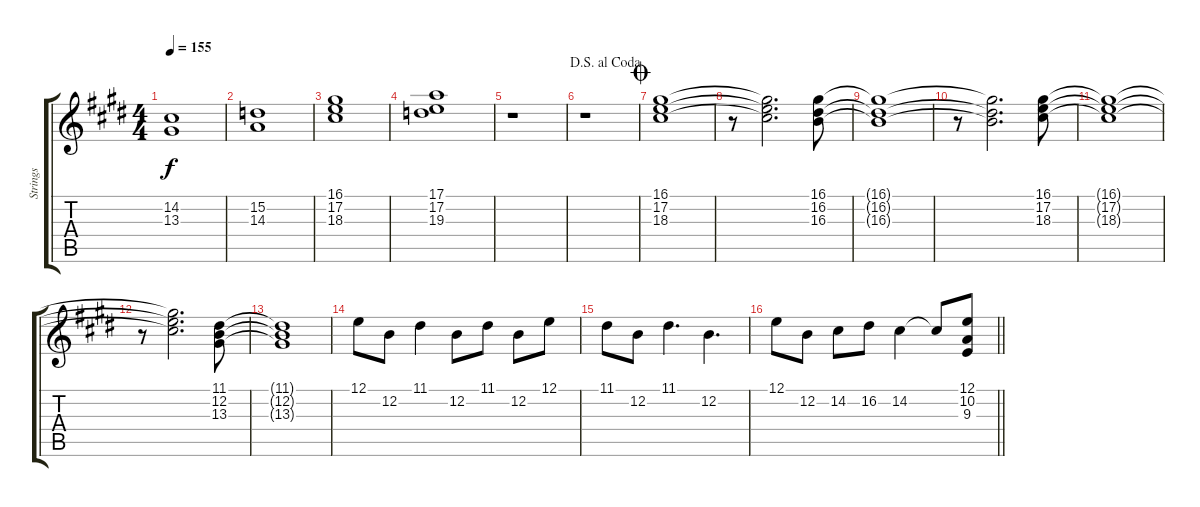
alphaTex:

\track ("Strings" "Strings") {instrument stringensemble1}
\staff {score tabs}
\tuning (E4 B3 G3 D3 A2 E2) {hide}
\ts (4 4)
\tempo 155
\clef g2
\ks e
(14.2 13.3).1{dy f} |
(15.2 14.3).1 |
(16.1 17.2 18.3).1 |
(17.1 17.2 19.3).1 |
r.1 |
\jump dalsegnoalcoda
r.1 |
\jump coda
(16.1 17.2 18.3).1 |
r.8 (16.1{t} 17.2{t} 18.3{t}).2{d} (16.1 16.2 16.3).8 |
(16.1{t} 16.2{t} 16.3{t}).1 |
r.8 (16.1{t} 16.2{t} 16.3{t}).2{d} (16.1 17.2 18.3).8 |
(16.1{t} 17.2{t} 18.3{t}).1 |
r.8 (16.1{t} 17.2{t} 18.3{t}).2{d} (11.1 12.2 13.3).8 |
(11.1{t} 12.2{t} 13.3{t}).1 |
12.1.8 12.2.8 11.1.4 12.2.8 11.1.8 12.2.8 12.1.8 |
11.1.8 12.2.8 11.1.4{d} 12.2.4{d} |
\barLineRight lightlight
12.1.8 12.2.8 14.2.8 16.2.8 14.2.4 14.2{t}.8 (12.1 10.2 9.3).8
